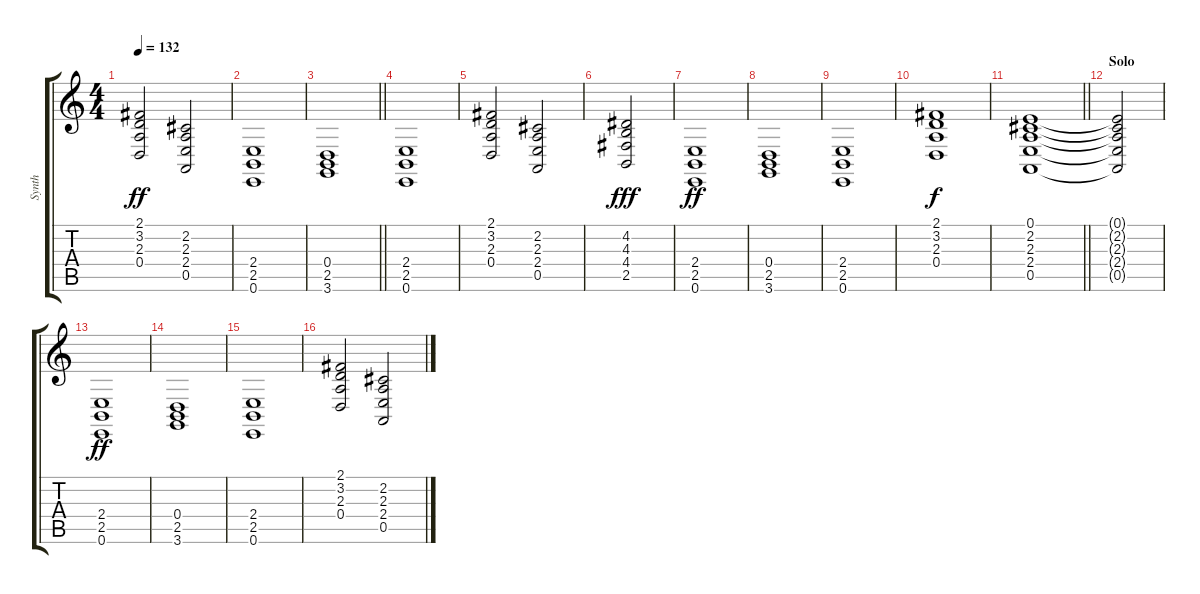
\track ("Synth" "Synth") {instrument pad2warm}
\staff {score tabs}
\tuning (E4 B3 G3 D3 A2 E2) {hide}
\ts (4 4)
\tempo 132
\clef g2
\ks c
(2.1 3.2 2.3 0.4).2{dy ff} (2.2 2.3 2.4 0.5).2 |
(2.4 2.5 0.6).1 |
\barLineRight lightlight
(0.4 2.5 3.6).1 |
(2.4 2.5 0.6).1 |
(2.1 3.2 2.3 0.4).2 (2.2 2.3 2.4 0.5).2 |
(4.2 4.3 4.4 2.5).2{dy fff} |
(2.4 2.5 0.6).1{dy ff} |
(0.4 2.5 3.6).1 |
(2.4 2.5 0.6).1 |
(2.1 3.2 2.3 0.4).1{dy f} |
\barLineRight lightlight
(0.1 2.2 2.3 2.4 0.5).1 |
\section ("" "Solo")
(0.1{t} 2.2{t} 2.3{t} 2.4{t} 0.5{t}).2 |
(2.4 2.5 0.6).1{dy ff} |
(0.4 2.5 3.6).1 |
(2.4 2.5 0.6).1 |
(2.1 3.2 2.3 0.4).2 (2.2 2.3 2.4 0.5).2
